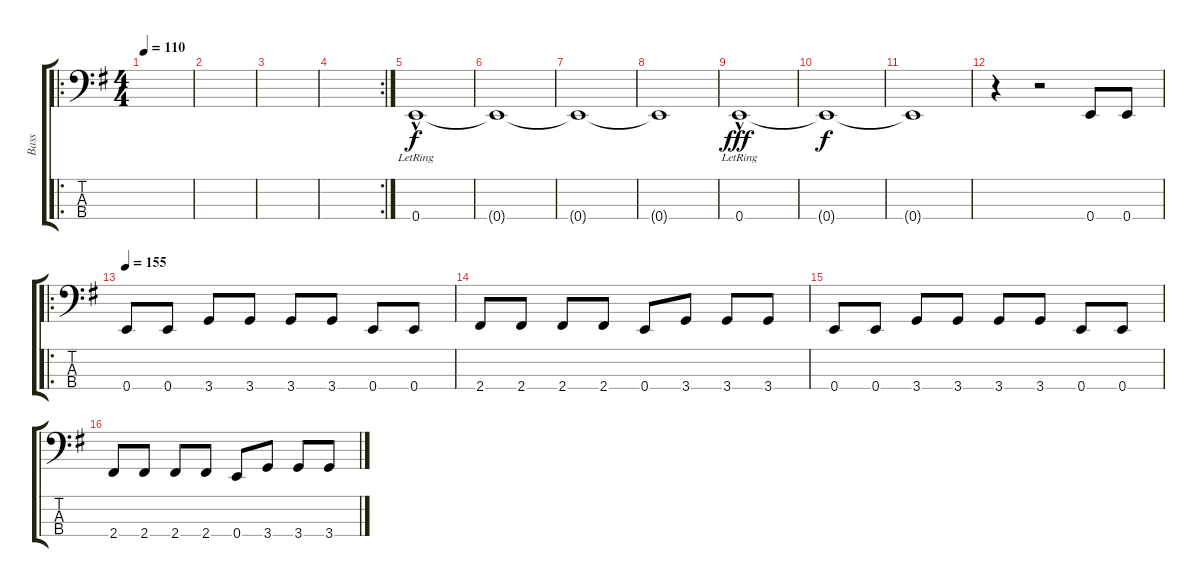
\track ("Bass" "Bass") {instrument electricbassfinger}
\staff {score tabs}
\tuning (G2 D2 A1 E1) {hide}
\ro
\ts (4 4)
\tempo 110
\clef f4
\ks g
|
|
|
\rc 2
|
0.4{hac lr}.1 |
0.4{t}.1{dy f} |
0.4{t}.1 |
0.4{t}.1 |
0.4{hac lr}.1{dy fff} |
0.4{t}.1{dy f} |
0.4{t}.1 |
r.4 r.2 0.4.8 0.4.8 |
\ro
\tempo 155
0.4.8 0.4.8 3.4.8 3.4.8 3.4.8 3.4.8 0.4.8 0.4.8 |
2.4.8 2.4.8 2.4.8 2.4.8 0.4.8 3.4.8 3.4.8 3.4.8 |
0.4.8 0.4.8 3.4.8 3.4.8 3.4.8 3.4.8 0.4.8 0.4.8 |
2.4.8 2.4.8 2.4.8 2.4.8 0.4.8 3.4.8 3.4.8 3.4.8
